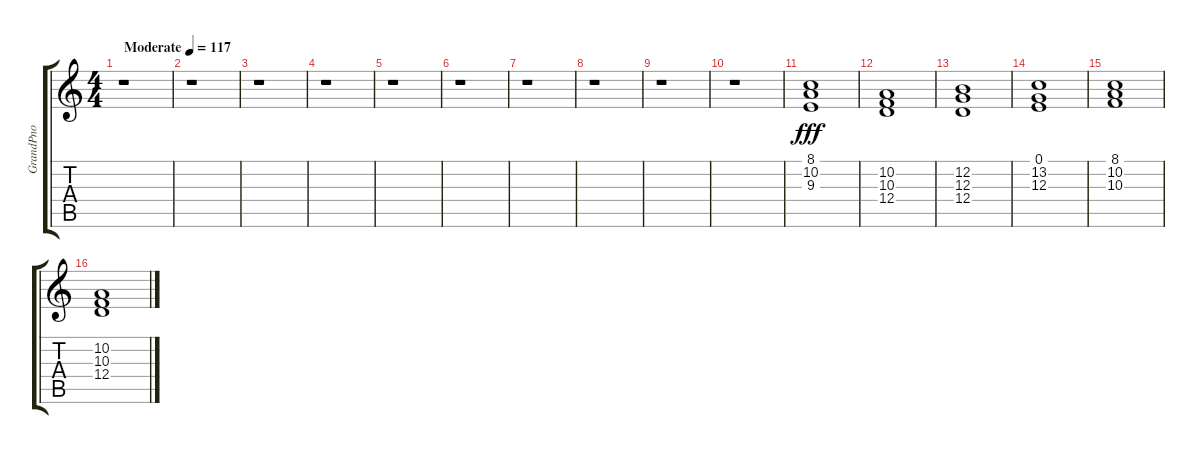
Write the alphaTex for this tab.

\track ("GrandPno" "GrandPno") {instrument acousticgrandpiano}
\staff {score tabs}
\tuning (E4 B3 G3 D3 A2 E2) {hide}
\ts (4 4)
\tempo (117 "Moderate")
\clef g2
\ks c
r.1{dy fff instrument acousticgrandpiano} |
r.1 |
r.1 |
r.1 |
r.1 |
r.1 |
r.1 |
r.1 |
r.1 |
r.1 |
(8.1 10.2 9.3).1 |
(10.2 10.3 12.4).1 |
(12.2 12.3 12.4).1 |
(0.1 13.2 12.3).1 |
(8.1 10.2 10.3).1 |
(10.2 10.3 12.4).1
